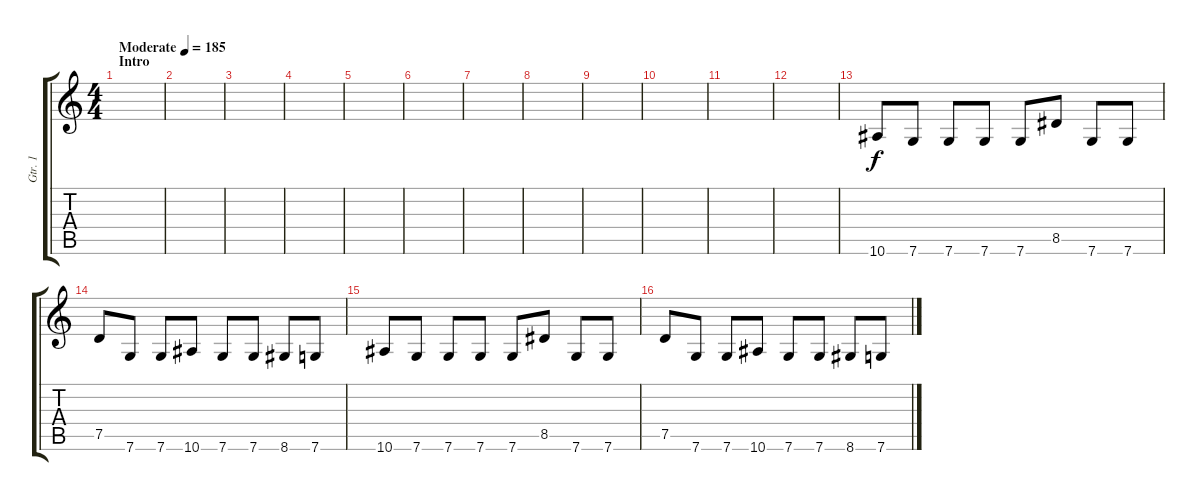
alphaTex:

\track ("Gtr. 1" "Gtr. 1") {instrument distortionguitar}
\staff {score tabs}
\tuning (D4 A3 F3 C3 G2 C2) {hide}
\ts (4 4)
\section ("" "Intro")
\tempo (185 "Moderate")
\clef g2
\ks c
|
|
|
|
|
|
|
|
|
|
|
|
10.6.8 7.6.8 7.6.8 7.6.8 7.6.8 8.5.8 7.6.8 7.6.8 |
7.5.8 7.6.8 7.6.8 10.6.8 7.6.8 7.6.8 8.6.8 7.6.8 |
10.6.8 7.6.8 7.6.8 7.6.8 7.6.8 8.5.8 7.6.8 7.6.8 |
7.5.8 7.6.8 7.6.8 10.6.8 7.6.8 7.6.8 8.6.8 7.6.8
